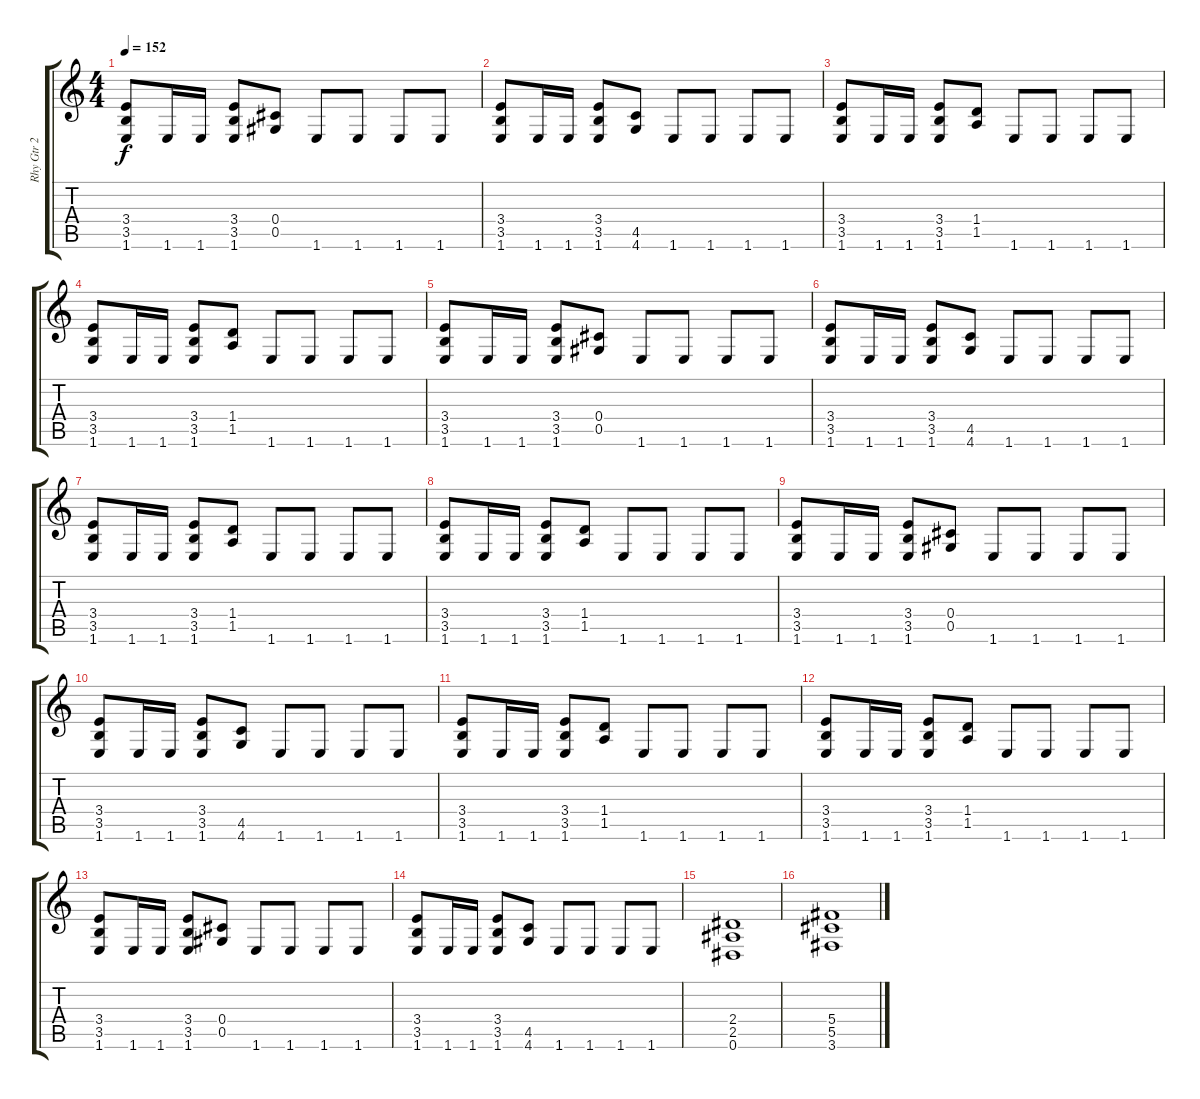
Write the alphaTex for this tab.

\track ("Rhy Gtr 2" "Rhy Gtr 2") {instrument distortionguitar}
\staff {score tabs}
\tuning (Eb4 Bb3 Gb3 Db3 Ab2 Eb2) {hide}
\ts (4 4)
\tempo 152
\clef g2
\ks c
(3.4 3.5 1.6).8{dy f} 1.6.16 1.6.16 (3.4 3.5 1.6).8 (0.4 0.5).8 1.6.8 1.6.8 1.6.8 1.6.8 |
(3.4 3.5 1.6).8 1.6.16 1.6.16 (3.4 3.5 1.6).8 (4.5 4.6).8 1.6.8 1.6.8 1.6.8 1.6.8 |
(3.4 3.5 1.6).8 1.6.16 1.6.16 (3.4 3.5 1.6).8 (1.4 1.5).8 1.6.8 1.6.8 1.6.8 1.6.8 |
(3.4 3.5 1.6).8 1.6.16 1.6.16 (3.4 3.5 1.6).8 (1.4 1.5).8 1.6.8 1.6.8 1.6.8 1.6.8 |
(3.4 3.5 1.6).8 1.6.16 1.6.16 (3.4 3.5 1.6).8 (0.4 0.5).8 1.6.8 1.6.8 1.6.8 1.6.8 |
(3.4 3.5 1.6).8 1.6.16 1.6.16 (3.4 3.5 1.6).8 (4.5 4.6).8 1.6.8 1.6.8 1.6.8 1.6.8 |
(3.4 3.5 1.6).8 1.6.16 1.6.16 (3.4 3.5 1.6).8 (1.4 1.5).8 1.6.8 1.6.8 1.6.8 1.6.8 |
(3.4 3.5 1.6).8 1.6.16 1.6.16 (3.4 3.5 1.6).8 (1.4 1.5).8 1.6.8 1.6.8 1.6.8 1.6.8 |
(3.4 3.5 1.6).8 1.6.16 1.6.16 (3.4 3.5 1.6).8 (0.4 0.5).8 1.6.8 1.6.8 1.6.8 1.6.8 |
(3.4 3.5 1.6).8 1.6.16 1.6.16 (3.4 3.5 1.6).8 (4.5 4.6).8 1.6.8 1.6.8 1.6.8 1.6.8 |
(3.4 3.5 1.6).8 1.6.16 1.6.16 (3.4 3.5 1.6).8 (1.4 1.5).8 1.6.8 1.6.8 1.6.8 1.6.8 |
(3.4 3.5 1.6).8 1.6.16 1.6.16 (3.4 3.5 1.6).8 (1.4 1.5).8 1.6.8 1.6.8 1.6.8 1.6.8 |
(3.4 3.5 1.6).8 1.6.16 1.6.16 (3.4 3.5 1.6).8 (0.4 0.5).8 1.6.8 1.6.8 1.6.8 1.6.8 |
(3.4 3.5 1.6).8 1.6.16 1.6.16 (3.4 3.5 1.6).8 (4.5 4.6).8 1.6.8 1.6.8 1.6.8 1.6.8 |
(2.4 2.5 0.6).1 |
(5.4 5.5 3.6).1
